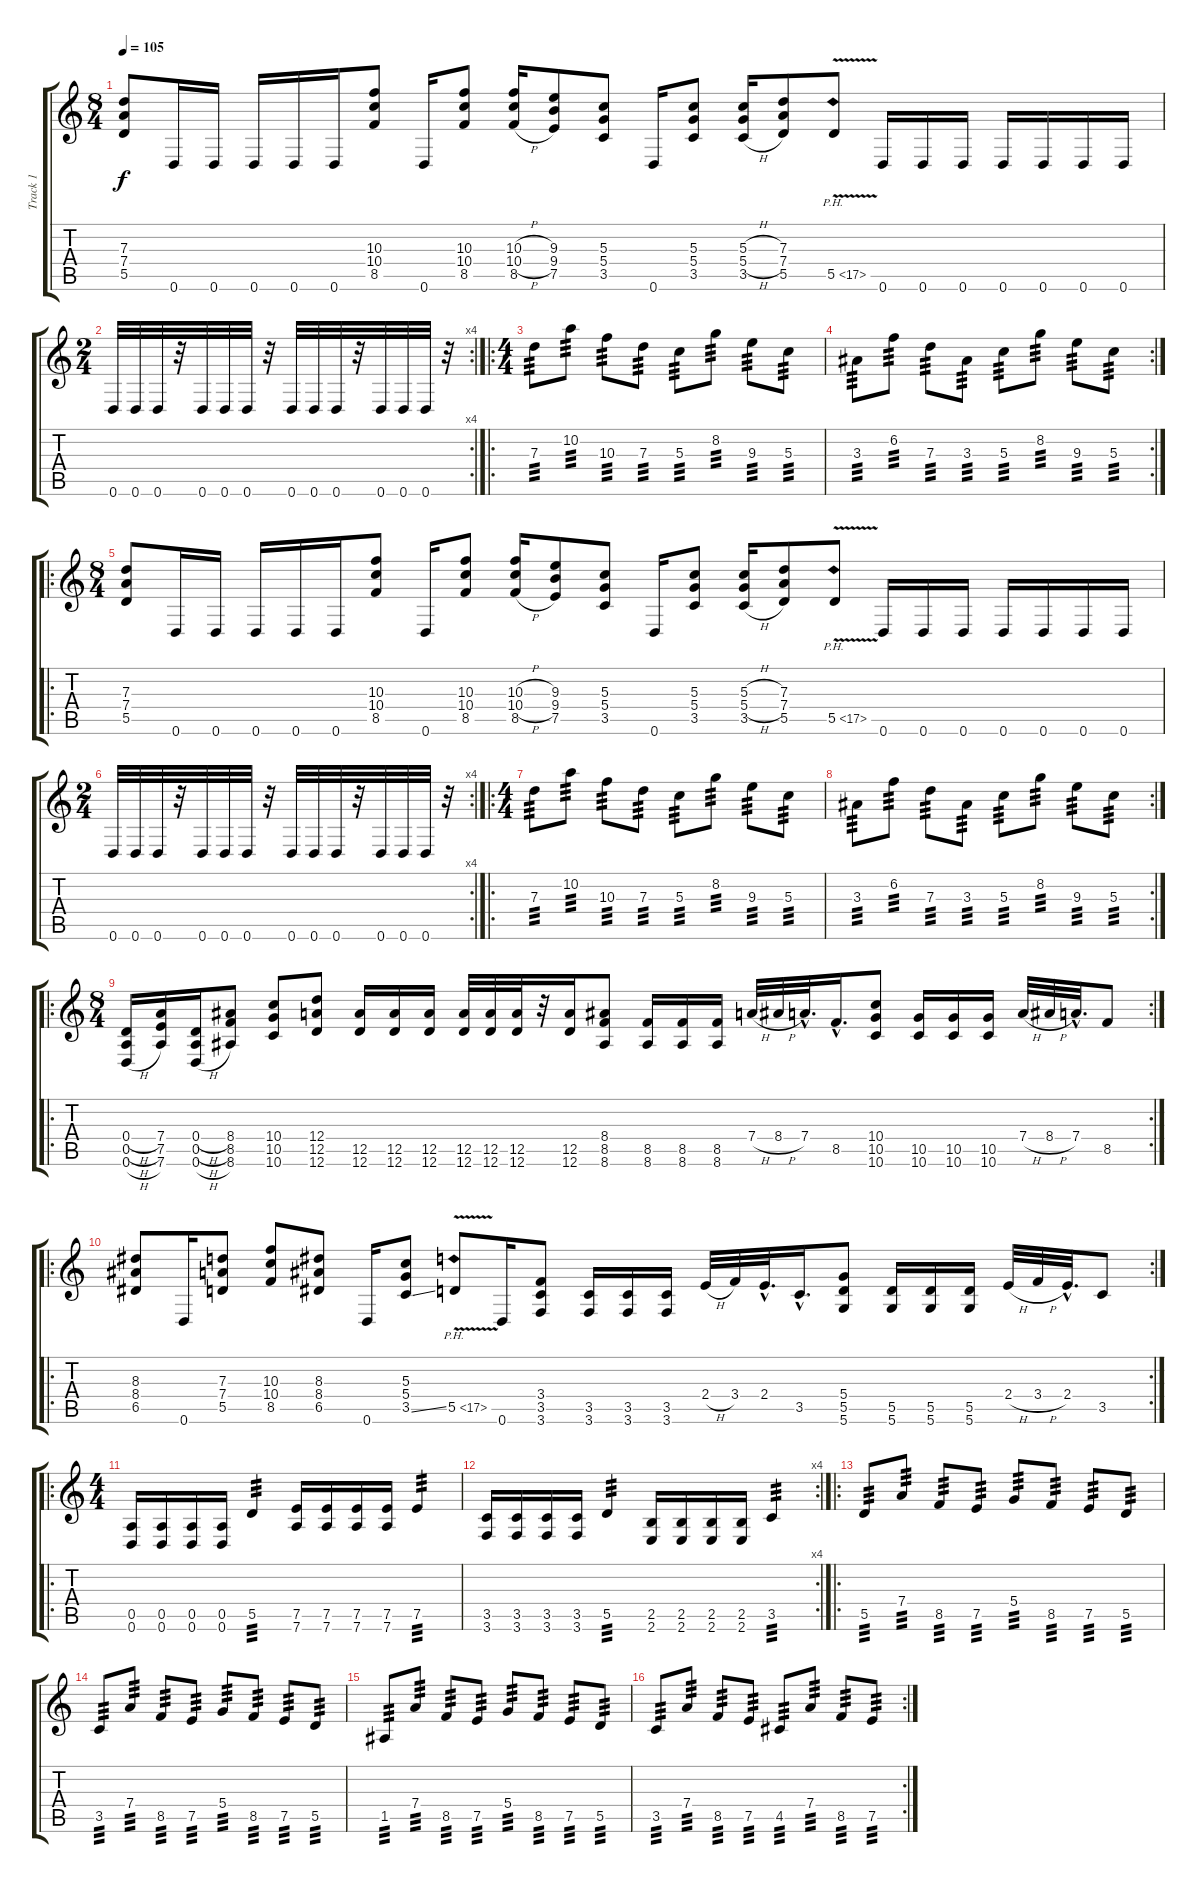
\track ("Track 1" "Track 1") {instrument distortionguitar}
\staff {score tabs}
\tuning (E4 B3 G3 D3 A2 D2) {hide}
\ts (8 4)
\tempo 105
\clef g2
\ks c
(7.3 7.4 5.5).8{dy f instrument distortionguitar} 0.6.16 0.6.16 0.6.16 0.6.16 0.6.16 (10.3 10.4 8.5).8 0.6.16 (10.3 10.4 8.5).8 (10.3{h} 10.4{h} 8.5{h}).16 (9.3 9.4 7.5).8 (5.3 5.4 3.5).8 0.6.16 (5.3 5.4 3.5).8 (5.3{h} 5.4{h} 3.5{h}).16 (7.3 7.4 5.5).8 5.5{ph 12 v}.8{instrument guitarharmonics} 0.6.16{instrument distortionguitar} 0.6.16 0.6.16 0.6.16 0.6.16 0.6.16 0.6.16 |
\rc 4
\ts (2 4)
0.6.32 0.6.32 0.6.32 r.32 0.6.32 0.6.32 0.6.32 r.32 0.6.32 0.6.32 0.6.32 r.32 0.6.32 0.6.32 0.6.32 r.32 |
\ro
\ts (4 4)
7.3.8{tp 3} 10.2.8{tp 3} 10.3.8{tp 3} 7.3.8{tp 3} 5.3.8{tp 3} 8.2.8{tp 3} 9.3.8{tp 3} 5.3.8{tp 3} |
\rc 2
3.3.8{tp 3} 6.2.8{tp 3} 7.3.8{tp 3} 3.3.8{tp 3} 5.3.8{tp 3} 8.2.8{tp 3} 9.3.8{tp 3} 5.3.8{tp 3} |
\ro
\ts (8 4)
(7.3 7.4 5.5).8 0.6.16 0.6.16 0.6.16 0.6.16 0.6.16 (10.3 10.4 8.5).8 0.6.16 (10.3 10.4 8.5).8 (10.3{h} 10.4{h} 8.5{h}).16 (9.3 9.4 7.5).8 (5.3 5.4 3.5).8 0.6.16 (5.3 5.4 3.5).8 (5.3{h} 5.4{h} 3.5{h}).16 (7.3 7.4 5.5).8 5.5{ph 12 v}.8{instrument guitarharmonics} 0.6.16{instrument distortionguitar} 0.6.16 0.6.16 0.6.16 0.6.16 0.6.16 0.6.16 |
\rc 4
\ts (2 4)
0.6.32 0.6.32 0.6.32 r.32 0.6.32 0.6.32 0.6.32 r.32 0.6.32 0.6.32 0.6.32 r.32 0.6.32 0.6.32 0.6.32 r.32 |
\ro
\ts (4 4)
7.3.8{tp 3} 10.2.8{tp 3} 10.3.8{tp 3} 7.3.8{tp 3} 5.3.8{tp 3} 8.2.8{tp 3} 9.3.8{tp 3} 5.3.8{tp 3} |
\rc 2
3.3.8{tp 3} 6.2.8{tp 3} 7.3.8{tp 3} 3.3.8{tp 3} 5.3.8{tp 3} 8.2.8{tp 3} 9.3.8{tp 3} 5.3.8{tp 3} |
\ro
\rc 2
\ts (8 4)
(0.4{h} 0.5{h} 0.6{h}).16 (7.4 7.5 7.6).16 (0.4{h} 0.5{h} 0.6{h}).16 (8.4 8.5 8.6).8 (10.4 10.5 10.6).8 (12.4 12.5 12.6).8 (12.5 12.6).16 (12.5 12.6).16 (12.5 12.6).16 (12.5 12.6).32 (12.5 12.6).32 (12.5 12.6).32 r.32 (12.5 12.6).16 (8.4 8.5 8.6).8 (8.5 8.6).16 (8.5 8.6).16 (8.5 8.6).16 7.4{h}.32 8.4{h}.32 7.4{hac}.32{d} 8.5{hac}.16{d} (10.4 10.5 10.6).8 (10.5 10.6).16 (10.5 10.6).16 (10.5 10.6).16 7.4{h}.32 8.4{h}.32 7.4{hac}.32{d} 8.5.8 |
\ro
\rc 2
(8.3 8.4 6.5).8 0.6.16 (7.3 7.4 5.5).8 (10.3 10.4 8.5).8 (8.3 8.4 6.5).8 0.6.16 (5.3 5.4 3.5{ss}).8 5.5{ph 12 v}.8{instrument guitarharmonics} 0.6.16{instrument overdrivenguitar} (3.4 3.5 3.6).8 (3.5 3.6).16 (3.5 3.6).16 (3.5 3.6).16 2.4{h}.32 3.4.32 2.4{hac}.32{d} 3.5{hac}.16{d} (5.4 5.5 5.6).8 (5.5 5.6).16 (5.5 5.6).16 (5.5 5.6).16 2.4{h}.32 3.4{h}.32 2.4{hac}.32{d} 3.5.8 |
\ro
\ts (4 4)
(0.5 0.6).16 (0.5 0.6).16 (0.5 0.6).16 (0.5 0.6).16 5.5.4{tp 3} (7.5 7.6).16 (7.5 7.6).16 (7.5 7.6).16 (7.5 7.6).16 7.5.4{tp 3} |
\rc 4
(3.5 3.6).16 (3.5 3.6).16 (3.5 3.6).16 (3.5 3.6).16 5.5.4{tp 3} (2.5 2.6).16 (2.5 2.6).16 (2.5 2.6).16 (2.5 2.6).16 3.5.4{tp 3} |
\ro
5.5.8{tp 3} 7.4.8{tp 3} 8.5.8{tp 3} 7.5.8{tp 3} 5.4.8{tp 3} 8.5.8{tp 3} 7.5.8{tp 3} 5.5.8{tp 3} |
3.5.8{tp 3} 7.4.8{tp 3} 8.5.8{tp 3} 7.5.8{tp 3} 5.4.8{tp 3} 8.5.8{tp 3} 7.5.8{tp 3} 5.5.8{tp 3} |
1.5.8{tp 3} 7.4.8{tp 3} 8.5.8{tp 3} 7.5.8{tp 3} 5.4.8{tp 3} 8.5.8{tp 3} 7.5.8{tp 3} 5.5.8{tp 3} |
\rc 2
3.5.8{tp 3} 7.4.8{tp 3} 8.5.8{tp 3} 7.5.8{tp 3} 4.5.8{tp 3} 7.4.8{tp 3} 8.5.8{tp 3} 7.5.8{tp 3}
